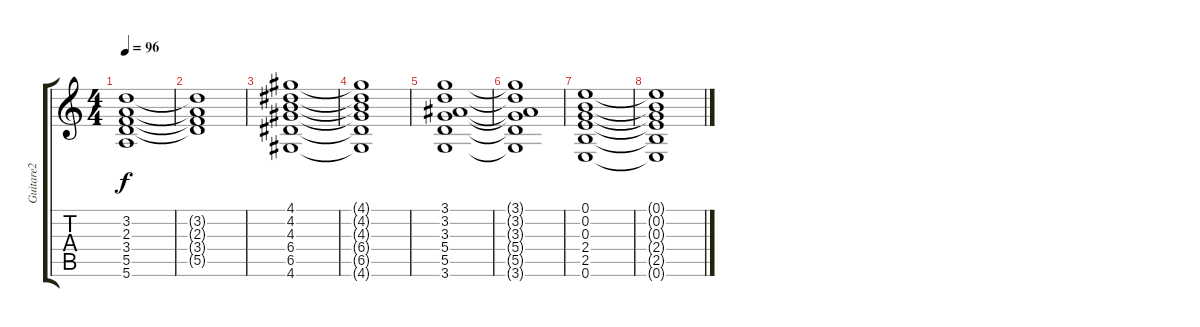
\track ("Guitare2" "Guitare2") {instrument overdrivenguitar}
\staff {score tabs}
\tuning (E4 B3 G3 D3 A2 E2) {hide}
\ts (4 4)
\tempo 96
\clef g2
\ks c
(3.2 2.3 3.4 5.5 5.6).1{dy f} |
(3.2{t} 2.3{t} 3.4{t} 5.5{t}).1 |
(4.1 4.2 4.3 6.4 6.5 4.6).1 |
(4.1{t} 4.2{t} 4.3{t} 6.4{t} 6.5{t} 4.6{t}).1 |
(3.1 3.2 3.3 5.4 5.5 3.6).1 |
(3.1{t} 3.2{t} 3.3{t} 5.4{t} 5.5{t} 3.6{t}).1 |
(0.1 0.2 0.3 2.4 2.5 0.6).1 |
(0.1{t} 0.2{t} 0.3{t} 2.4{t} 2.5{t} 0.6{t}).1
